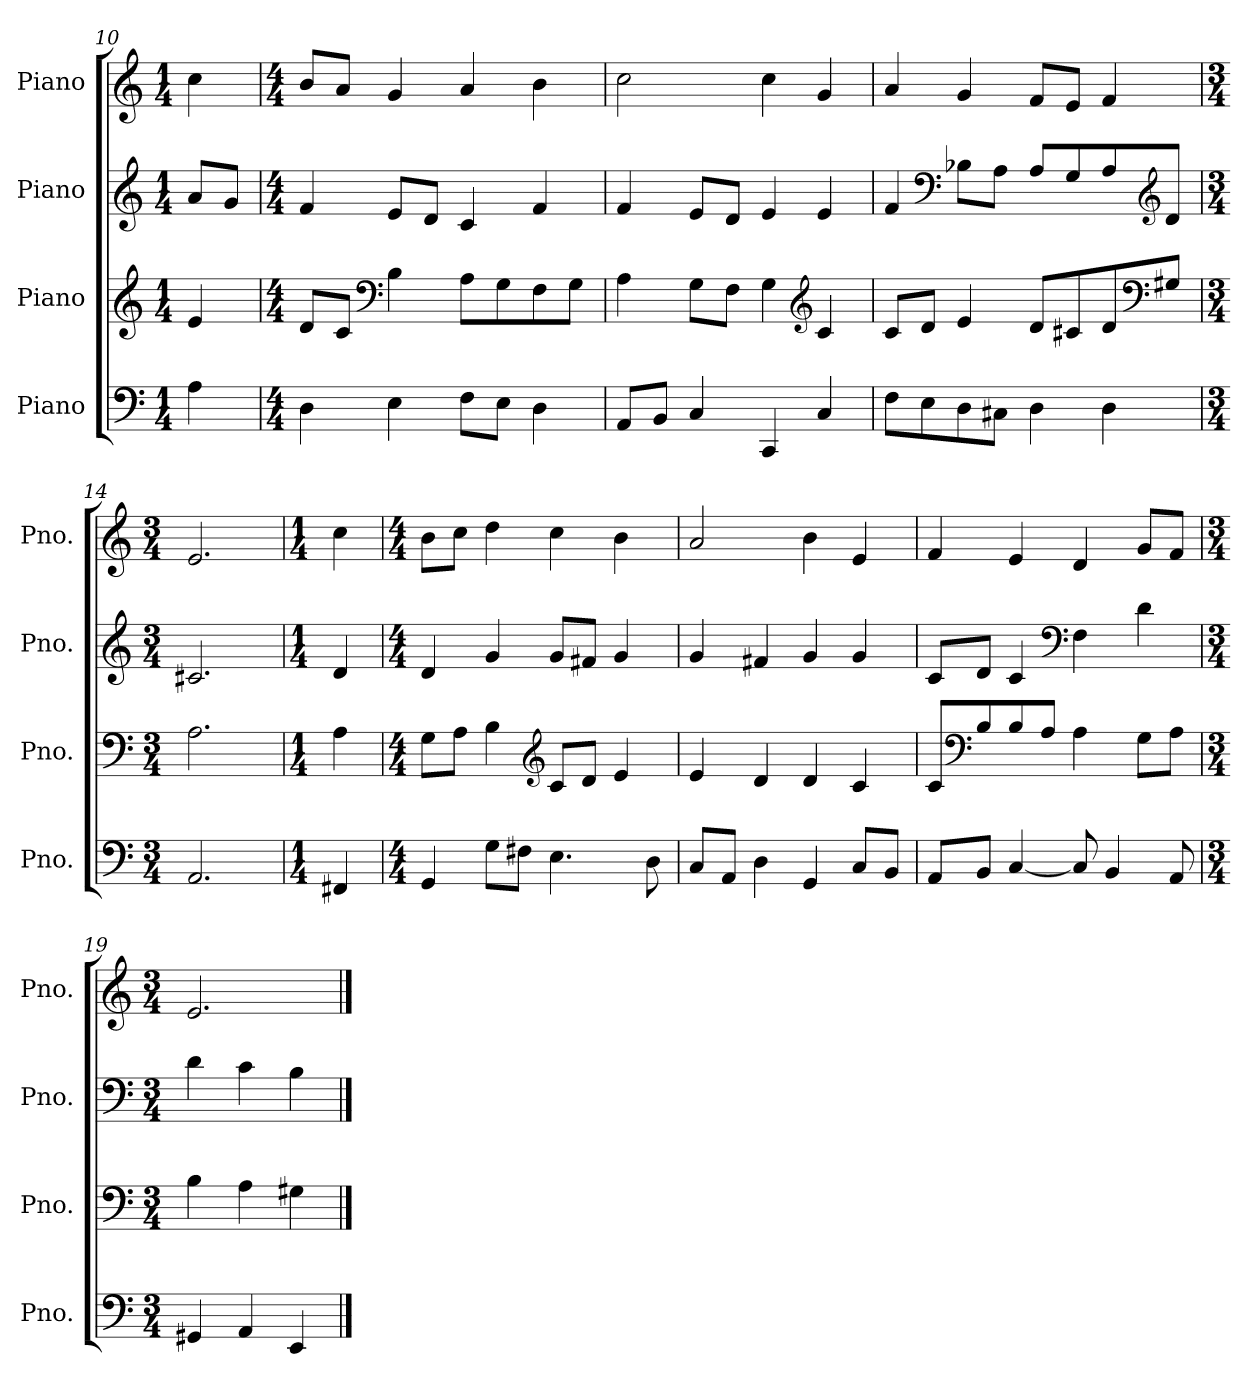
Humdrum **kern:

**kern	**kern	**kern	**kern
*part4	*part3	*part2	*part1
*staff4	*staff3	*staff2	*staff1
*I"Piano	*I"Piano	*I"Piano	*I"Piano
*I'Pno.	*I'Pno.	*I'Pno.	*I'Pno.
*clefF4	*clefG2	*clefG2	*clefG2
*k[]	*k[]	*k[]	*k[]
*M1/4	*M1/4	*M1/4	*M1/4
=10	=10	=10	=10
4A\	4e/	8a/L	4cc\
.	.	8g/J	.
!!LO:LB:g=z
=11	=11	=11	=11
*M4/4	*M4/4	*M4/4	*M4/4
4D\	8d/L	4f/	8b/L
.	8c/J	.	8a/J
*	*clefF4	*	*
4E\	4B\	8e/L	4g/
.	.	8d/J	.
8F\L	8A\L	4c/	4a/
8E\J	8G\	.	.
4D\	8F\	4f/	4b\
.	8G\J	.	.
=12	=12	=12	=12
8AA/L	4A\	4f/	2cc\
8BB/J	.	.	.
4C/	8G\L	8e/L	.
.	8F\J	8d/J	.
4CC/	4G\	4e/	4cc\
*	*clefG2	*	*
4C/	4c/	4e/	4g/
=13	=13	=13	=13
8F\L	8c/L	4f/	4a/
8E\	8d/J	.	.
*	*	*clefF4	*
8D\	4e/	8B-X\L	4g/
8C#X\J	.	8A\J	.
4D\	8d/L	8A/L	8f/L
.	8c#X/	8G/	8e/J
4D\	8d/	8A/	4f/
*	*clefF4	*clefG2	*
.	8G#X/J	8d/J	.
=14	=14	=14	=14
*M3/4	*M3/4	*M3/4	*M3/4
2.AA/	2.A\	2.c#X/	2.e/
=15	=15	=15	=15
*M1/4	*M1/4	*M1/4	*M1/4
4FF#X/	4A\	4d/	4cc\
!!LO:PB:g=z
=16	=16	=16	=16
*M4/4	*M4/4	*M4/4	*M4/4
4GG/	8G\L	4d/	8b\L
.	8A\J	.	8cc\J
8G\L	4B\	4g/	4dd\
8F#X\J	.	.	.
*	*clefG2	*	*
4.E\	8c/L	8g/L	4cc\
.	8d/J	8f#X/J	.
.	4e/	4g/	4b\
8D\	.	.	.
=17	=17	=17	=17
8C/L	4e/	4g/	2a/
8AA/J	.	.	.
4D\	4d/	4f#X/	.
4GG/	4d/	4g/	4b\
8C/L	4c/	4g/	4e/
8BB/J	.	.	.
=18	=18	=18	=18
8AA/L	8c/L	8c/L	4f/
*	*clefF4	*	*
8BB/J	8B/	8d/J	.
[4C/	8B/	4c/	4e/
.	8A/J	.	.
*	*	*clefF4	*
8C/]	4A\	4F\	4d/
4BB/	.	.	.
.	8G\L	4d\	8g/L
8AA/	8A\J	.	8f/J
=19	=19	=19	=19
*M3/4	*M3/4	*M3/4	*M3/4
4GG#X/	4B\	4d\	2.e/
4AA/	4A\	4c\	.
4EE/	4G#X\	4B\	.
==	==	==	==
*-	*-	*-	*-
